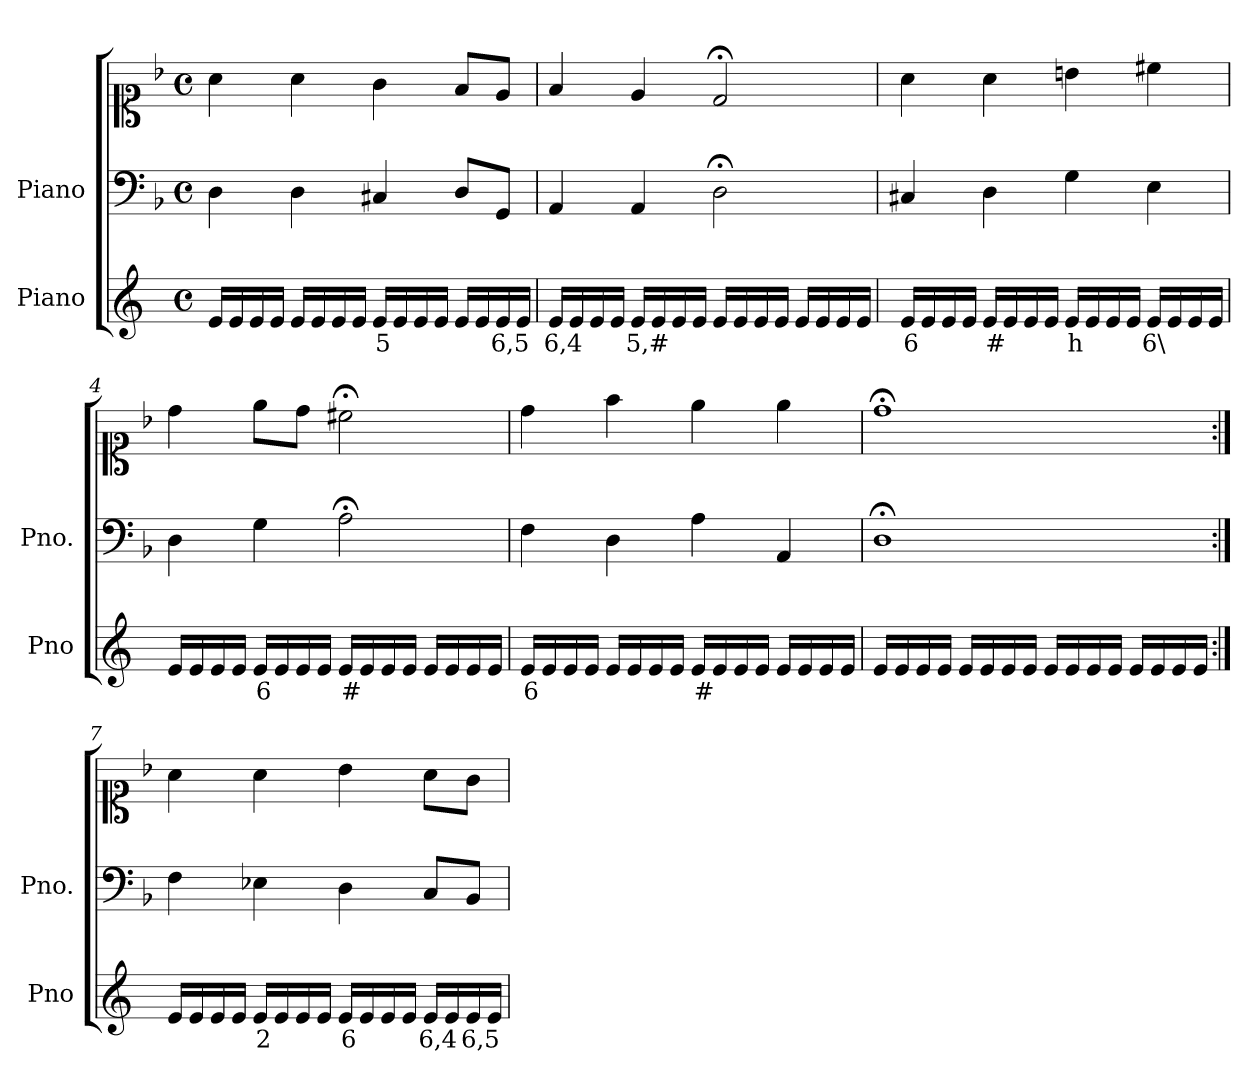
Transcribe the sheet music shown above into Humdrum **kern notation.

**kern	**text	**kern	**kern
*part2	*part2	*part1	*part1
*staff3	*staff3	*staff2	*staff1
*I"Piano	*	*I"Piano	*
*I'Pno	*	*I'Pno.	*
*clefG2	*	*clefF4	*clefC1
*k[]	*	*k[b-]	*k[b-]
*M4/4	*	*M4/4	*M4/4
*met(c)	*	*met(c)	*met(c)
=1	=1	=1	=1
16e/LL	.	4D\	4a\
16e/	.	.	.
16e/	.	.	.
16e/JJ	.	.	.
16e/LL	.	4D\	4a\
16e/	.	.	.
16e/	.	.	.
16e/JJ	.	.	.
!	!LO:LY:b	!	!
16e/LL	5	4C#X/	4g\
16e/	.	.	.
16e/	.	.	.
16e/JJ	.	.	.
16e/LL	.	8D/L	8f/L
16e/	.	.	.
!	!LO:LY:b	!	!
16e/	6,5	8GG/J	8e/J
16e/JJ	.	.	.
=2	=2	=2	=2
!	!LO:LY:b	!	!
16e/LL	6,4	4AA/	4f/
16e/	.	.	.
16e/	.	.	.
16e/JJ	.	.	.
!	!LO:LY:b	!	!
16e/LL	5,#	4AA/	4e/
16e/	.	.	.
16e/	.	.	.
16e/JJ	.	.	.
16e/LL	.	2D;<\	2d;</
16e/	.	.	.
16e/	.	.	.
16e/JJ	.	.	.
16e/LL	.	.	.
16e/	.	.	.
16e/	.	.	.
16e/JJ	.	.	.
=3	=3	=3	=3
!	!LO:LY:b	!	!
16e/LL	6	4C#X/	4a\
16e/	.	.	.
16e/	.	.	.
16e/JJ	.	.	.
!	!LO:LY:b	!	!
16e/LL	#	4D\	4a\
16e/	.	.	.
16e/	.	.	.
16e/JJ	.	.	.
!	!LO:LY:b	!	!
16e/LL	h	4G\	4bn\
16e/	.	.	.
16e/	.	.	.
16e/JJ	.	.	.
!	!LO:LY:b	!	!
16e/LL	6\	4E\	4cc#X\
16e/	.	.	.
16e/	.	.	.
16e/JJ	.	.	.
=4	=4	=4	=4
16e/LL	.	4D\	4dd\
16e/	.	.	.
16e/	.	.	.
16e/JJ	.	.	.
!	!LO:LY:b	!	!
16e/LL	6	4G\	8ee\L
16e/	.	.	.
16e/	.	.	8dd\J
16e/JJ	.	.	.
!	!LO:LY:b	!	!
16e/LL	#	2A;<\	2cc#X;<\
16e/	.	.	.
16e/	.	.	.
16e/JJ	.	.	.
16e/LL	.	.	.
16e/	.	.	.
16e/	.	.	.
16e/JJ	.	.	.
=5	=5	=5	=5
!	!LO:LY:b	!	!
16e/LL	6	4F\	4dd\
16e/	.	.	.
16e/	.	.	.
16e/JJ	.	.	.
16e/LL	.	4D\	4ff\
16e/	.	.	.
16e/	.	.	.
16e/JJ	.	.	.
!	!LO:LY:b	!	!
16e/LL	#	4A\	4ee\
16e/	.	.	.
16e/	.	.	.
16e/JJ	.	.	.
16e/LL	.	4AA/	4ee\
16e/	.	.	.
16e/	.	.	.
16e/JJ	.	.	.
=6	=6	=6	=6
16e/LL	.	1D;<	1dd;<
16e/	.	.	.
16e/	.	.	.
16e/JJ	.	.	.
16e/LL	.	.	.
16e/	.	.	.
16e/	.	.	.
16e/JJ	.	.	.
16e/LL	.	.	.
16e/	.	.	.
16e/	.	.	.
16e/JJ	.	.	.
16e/LL	.	.	.
16e/	.	.	.
16e/	.	.	.
16e/JJ	.	.	.
=7:|!	=7:|!	=7:|!	=7:|!
16e/LL	.	4F\	4a\
16e/	.	.	.
16e/	.	.	.
16e/JJ	.	.	.
!	!LO:LY:b	!	!
16e/LL	2	4E-X\	4a\
16e/	.	.	.
16e/	.	.	.
16e/JJ	.	.	.
!	!LO:LY:b	!	!
16e/LL	6	4D\	4b-\
16e/	.	.	.
16e/	.	.	.
16e/JJ	.	.	.
!	!LO:LY:b	!	!
16e/LL	6,4	8C/L	8a\L
16e/	.	.	.
!	!LO:LY:b	!	!
16e/	6,5	8BB-/J	8g\J
16e/JJ	.	.	.
=	=	=	=
*-	*-	*-	*-
